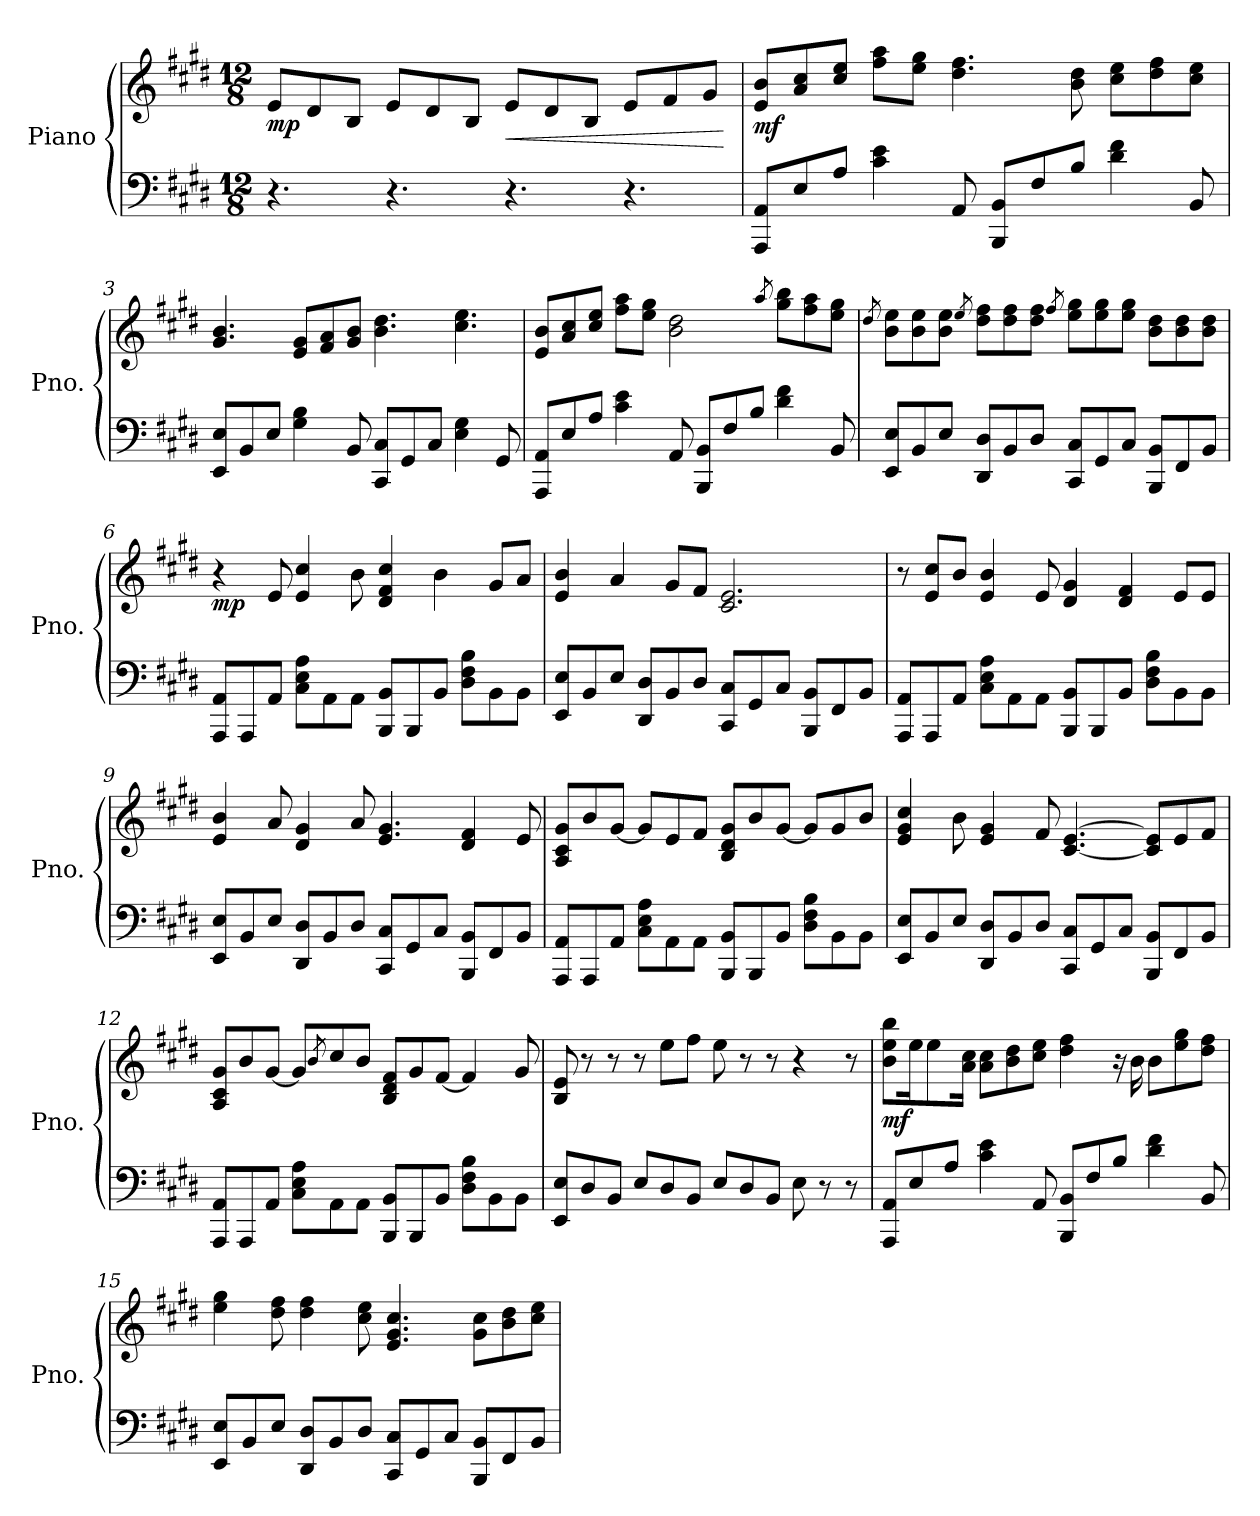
**kern	**kern	**dynam
*part1	*part1	*part1
*staff2	*staff1	*staff1/2
*I"Piano	*	*
*I'Pno.	*	*
*clefF4	*clefG2	*
*k[f#c#g#d#]	*k[f#c#g#d#]	*
*M12/8	*M12/8	*
*MM98	*MM98	*
=1	=1	=1
!	!	!LO:DY:b
4.r	8e/L	mp
.	8d#/	.
.	8B/J	.
4.r	8e/L	.
.	8d#/	.
.	8B/J	.
!	!	!LO:HP:b
4.r	8e/L	<
.	8d#/	.
.	8B/J	.
4.r	8e/L	.
.	8f#/	.
.	8g#/J	.
.	.	[
=2	=2	=2
!	!	!LO:DY:b
8AAA/ 8AA/L	8e/ 8b/L	mf
8E/	8a/ 8cc#/	.
8A/J	8cc#/ 8ee/J	.
4c#\ 4e\	8ff#\ 8aa\L	.
.	8ee\ 8gg#\J	.
8AA/	4.dd#\ 4.ff#\	.
8BBB/ 8BB/L	.	.
8F#/	.	.
8B/J	8b\ 8dd#\	.
4d#\ 4f#\	8cc#\ 8ee\L	.
.	8dd#\ 8ff#\	.
8BB/	8cc#\ 8ee\J	.
!!LO:LB:g=z
=3	=3	=3
8EE/ 8E/L	4.g#/ 4.b/	.
8BB/	.	.
8E/J	.	.
4G#\ 4B\	8e/ 8g#/L	.
.	8f#/ 8a/	.
8BB/	8g#/ 8b/J	.
8CC#/ 8C#/L	4.b\ 4.dd#\	.
8GG#/	.	.
8C#/J	.	.
4E\ 4G#\	4.cc#\ 4.ee\	.
8GG#/	.	.
=4	=4	=4
8AAA/ 8AA/L	8e/ 8b/L	.
8E/	8a/ 8cc#/	.
8A/J	8cc#/ 8ee/J	.
4c#\ 4e\	8ff#\ 8aa\L	.
.	8ee\ 8gg#\J	.
8AA/	2b\ 2dd#\	.
8BBB/ 8BB/L	.	.
8F#/	.	.
8B/J	.	.
.	8qaa/	.
4d#\ 4f#\	8gg#\ 8bb\L	.
.	8ff#\ 8aa\	.
8BB/	8ee\ 8gg#\J	.
!!LO:LB:g=z
=5	=5	=5
.	8qdd#/	.
8EE/ 8E/L	8b\ 8ee\L	.
8BB/	8b\ 8ee\	.
8E/J	8b\ 8ee\J	.
.	8qee/	.
8DD#/ 8D#/L	8dd#\ 8ff#\L	.
8BB/	8dd#\ 8ff#\	.
8D#/J	8dd#\ 8ff#\J	.
.	8qff#/	.
8CC#/ 8C#/L	8ee\ 8gg#\L	.
8GG#/	8ee\ 8gg#\	.
8C#/J	8ee\ 8gg#\J	.
8BBB/ 8BB/L	8b\ 8dd#\L	.
8FF#/	8b\ 8dd#\	.
8BB/J	8b\ 8dd#\J	.
=6	=6	=6
!	!	!LO:DY:b
8AAA/ 8AA/L	4r	mp
8AAA/	.	.
8AA/J	8e/	.
8C#\ 8E\ 8A\L	4e/ 4cc#/	.
8AA\	.	.
8AA\J	8b\	.
8BBB/ 8BB/L	4d#/ 4f#/ 4cc#/	.
8BBB/	.	.
8BB/J	4b\	.
8D#\ 8F#\ 8B\L	.	.
8BB\	8g#/L	.
8BB\J	8a/J	.
!!LO:LB:g=z
=7	=7	=7
8EE/ 8E/L	4e/ 4b/	.
8BB/	.	.
8E/J	4a/	.
8DD#/ 8D#/L	.	.
8BB/	8g#/L	.
8D#/J	8f#/J	.
8CC#/ 8C#/L	2.c#/ 2.e/	.
8GG#/	.	.
8C#/J	.	.
8BBB/ 8BB/L	.	.
8FF#/	.	.
8BB/J	.	.
=8	=8	=8
8AAA/ 8AA/L	8r	.
8AAA/	8e/ 8cc#/L	.
8AA/J	8b/J	.
8C#\ 8E\ 8A\L	4e/ 4b/	.
8AA\	.	.
8AA\J	8e/	.
8BBB/ 8BB/L	4d#/ 4g#/	.
8BBB/	.	.
8BB/J	4d#/ 4f#/	.
8D#\ 8F#\ 8B\L	.	.
8BB\	8e/L	.
8BB\J	8e/J	.
=9	=9	=9
8EE/ 8E/L	4e/ 4b/	.
8BB/	.	.
8E/J	8a/	.
8DD#/ 8D#/L	4d#/ 4g#/	.
8BB/	.	.
8D#/J	8a/	.
8CC#/ 8C#/L	4.e/ 4.g#/	.
8GG#/	.	.
8C#/J	.	.
8BBB/ 8BB/L	4d#/ 4f#/	.
8FF#/	.	.
8BB/J	8e/	.
!!LO:LB:g=z
=10	=10	=10
8AAA/ 8AA/L	8A/ 8c#/ 8g#/L	.
8AAA/	8b/	.
8AA/J	[8g#/J	.
8C#\ 8E\ 8A\L	8g#/L]	.
8AA\	8e/	.
8AA\J	8f#/J	.
8BBB/ 8BB/L	8B/ 8d#/ 8g#/L	.
8BBB/	8b/	.
8BB/J	[8g#/J	.
8D#\ 8F#\ 8B\L	8g#/L]	.
8BB\	8g#/	.
8BB\J	8b/J	.
=11	=11	=11
8EE/ 8E/L	4e/ 4g#/ 4cc#/	.
8BB/	.	.
8E/J	8b\	.
8DD#/ 8D#/L	4e/ 4g#/	.
8BB/	.	.
8D#/J	8f#/	.
8CC#/ 8C#/L	[4.c#/ [4.e/	.
8GG#/	.	.
8C#/J	.	.
8BBB/ 8BB/L	8c#/] 8e/]L	.
8FF#/	8e/	.
8BB/J	8f#/J	.
=12	=12	=12
8AAA/ 8AA/L	8A/ 8c#/ 8g#/L	.
8AAA/	8b/	.
8AA/J	[8g#/J	.
8C#\ 8E\ 8A\L	8g#/L]	.
.	8qb/	.
8AA\	8cc#/	.
8AA\J	8b/J	.
8BBB/ 8BB/L	8B/ 8d#/ 8f#/L	.
8BBB/	8g#/	.
8BB/J	[8f#/J	.
8D#\ 8F#\ 8B\L	4f#/]	.
8BB\	.	.
8BB\J	8g#/	.
!!LO:LB:g=z
=13	=13	=13
8EE/ 8E/L	8B/ 8e/	.
8D#/	8r	.
8BB/J	8r	.
8E/L	8r	.
8D#/	8ee\L	.
8BB/J	8ff#\J	.
8E/L	8ee\	.
8D#/	8r	.
8BB/J	8r	.
8E\	4r	.
8r	.	.
8r	8r	.
=14	=14	=14
!	!	!LO:DY:b
8AAA/ 8AA/L	8b\ 8ee\ 8bb\L	mf
8E/	16ee\K	.
.	8ee\	.
8A/J	.	.
.	16a\ 16cc#\Jk	.
4c#\ 4e\	8a\ 8cc#\L	.
.	8b\ 8dd#\	.
8AA/	8cc#\ 8ee\J	.
8BBB/ 8BB/L	4dd#\ 4ff#\	.
8F#/	.	.
8B/J	16r	.
.	16b\	.
4d#\ 4f#\	8b\L	.
.	8ee\ 8gg#\	.
8BB/	8dd#\ 8ff#\J	.
=15	=15	=15
8EE/ 8E/L	4ee\ 4gg#\	.
8BB/	.	.
8E/J	8dd#\ 8ff#\	.
8DD#/ 8D#/L	4dd#\ 4ff#\	.
8BB/	.	.
8D#/J	8cc#\ 8ee\	.
8CC#/ 8C#/L	4.e/ 4.g#/ 4.cc#/	.
8GG#/	.	.
8C#/J	.	.
8BBB/ 8BB/L	8g#\ 8cc#\L	.
8FF#/	8b\ 8dd#\	.
8BB/J	8cc#\ 8ee\J	.
=	=	=
*-	*-	*-
